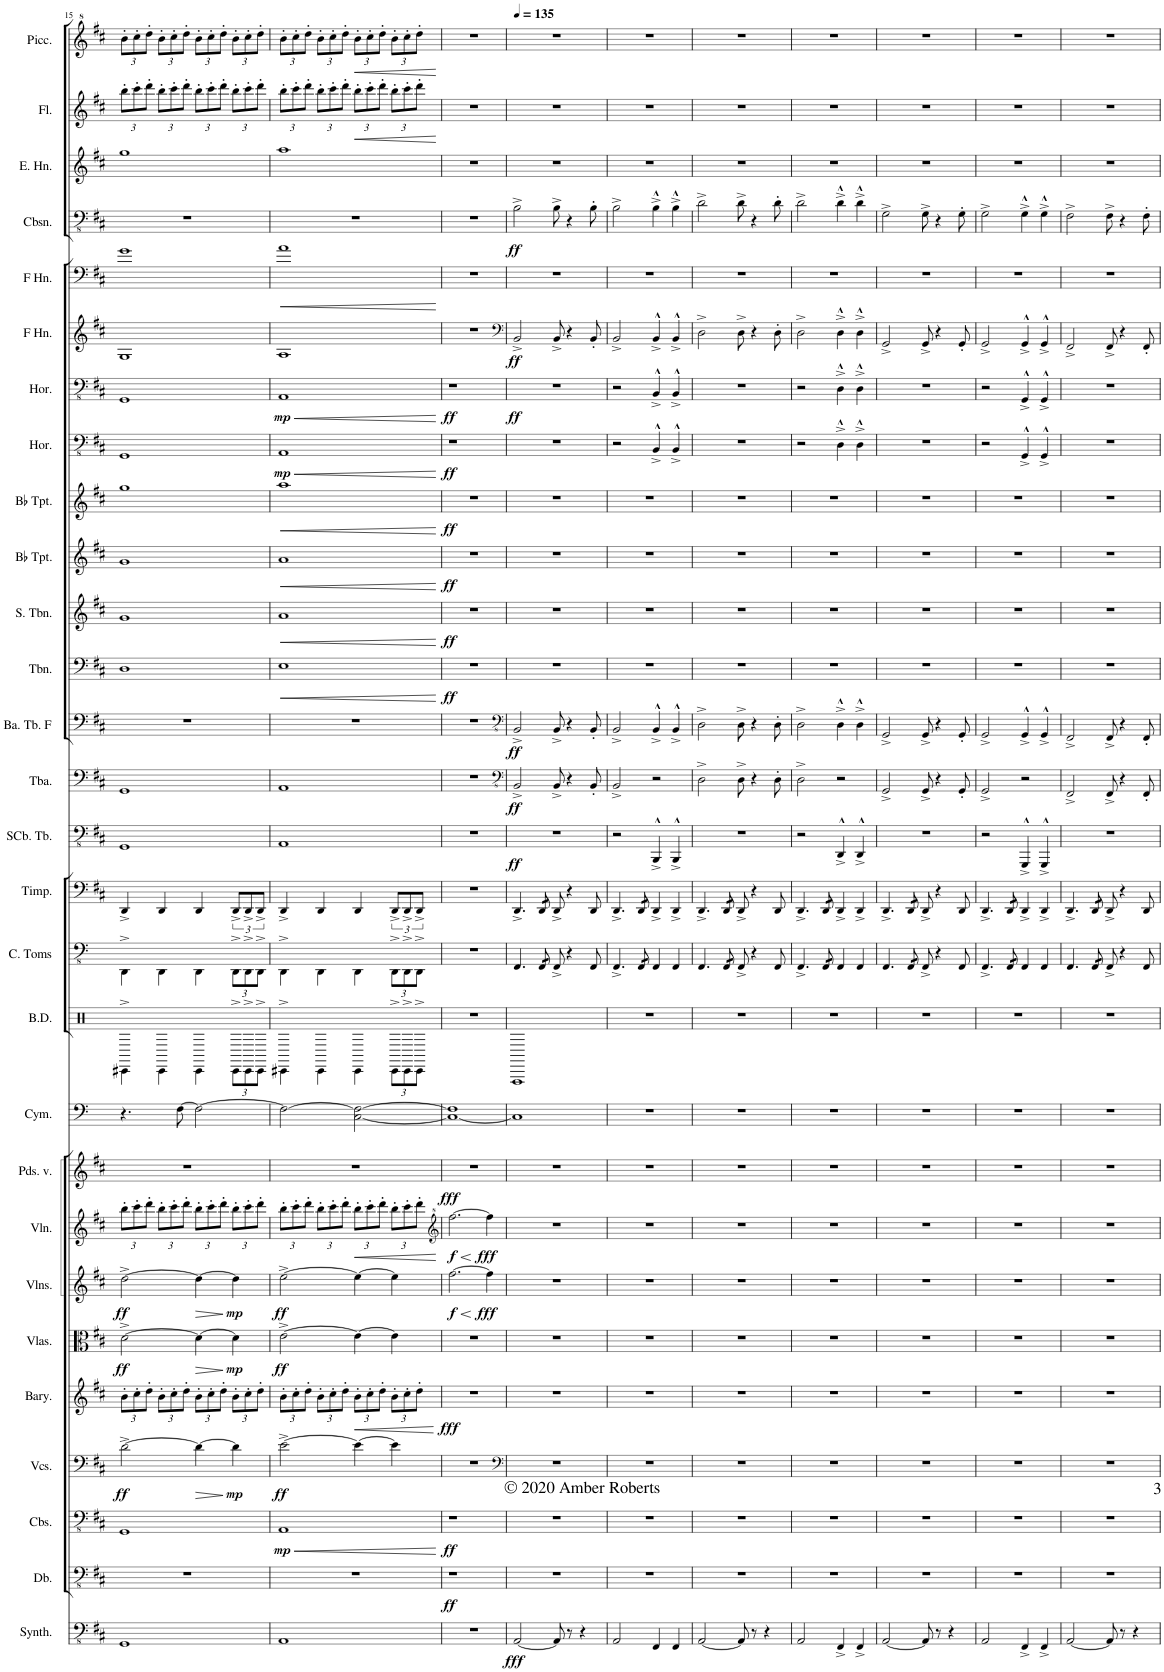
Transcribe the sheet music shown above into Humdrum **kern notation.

**kern	**dynam	**kern	**dynam	**kern	**dynam	**kern	**dynam	**kern	**dynam	**kern	**dynam	**kern	**dynam	**kern	**kern	**kern	**kern	**kern	**dynam	**kern	**dynam	**kern	**dynam	**kern	**dynam	**kern	**dynam	**kern	**dynam	**kern	**dynam	**kern	**dynam	**kern	**dynam	**kern	**dynam	**kern	**dynam	**kern	**dynam	**kern	**kern	**dynam	**kern	**dynam
*part26	*part26	*part25	*part25	*part24	*part24	*part23	*part23	*part22	*part22	*part21	*part21	*part20	*part20	*part19	*part18	*part17	*part16	*part15	*part15	*part14	*part14	*part13	*part13	*part12	*part12	*part11	*part11	*part10	*part10	*part9	*part9	*part8	*part8	*part7	*part7	*part6	*part6	*part5	*part5	*part4	*part4	*part3	*part2	*part2	*part1	*part1
*staff26	*staff26	*staff25	*staff25	*staff24	*staff24	*staff23	*staff23	*staff22	*staff22	*staff21	*staff21	*staff20	*staff20	*staff19	*staff18	*staff17	*staff16	*staff15	*staff15	*staff14	*staff14	*staff13	*staff13	*staff12	*staff12	*staff11	*staff11	*staff10	*staff10	*staff9	*staff9	*staff8	*staff8	*staff7	*staff7	*staff6	*staff6	*staff5	*staff5	*staff4	*staff4	*staff3	*staff2	*staff2	*staff1	*staff1
*I"Effect Synthesizer	*	*I"Contrabasses	*	*I"Violoncellos	*	*I"Baryton	*	*I"Violas	*	*I"Violins	*	*I"Violin	*	*I"Cymbals	*I"Bass Drums	*I"Concert Toms	*I"Timpani	*I"Sub-Contrabass Tuba	*	*I"Tuba	*	*I"Bass Tuba in F	*	*I"Trombone	*	*I"Soprano Trombone	*	*I"Bb Trumpet	*	*I"Bb Trumpet	*	*I"Horagai	*	*I"Horagai	*	*I"Horn in F	*	*I"Horn in F	*	*I"Contrabassoon	*	*I"English Horn	*I"Flute	*	*I"Piccolo	*
*I'Synth.	*	*I'Cbs.	*	*I'Vcs.	*	*I'Bary.	*	*I'Vlas.	*	*I'Vlns.	*	*I'Vln.	*	*I'Cym.	*I'B.D.	*I'C. Toms	*I'Timp.	*I'SCb. Tb.	*	*I'Tba.	*	*I'Ba. Tb. F	*	*I'Tbn.	*	*I'S. Tbn.	*	*I'Bb Tpt.	*	*I'Bb Tpt.	*	*I'Hor.	*	*I'Hor.	*	*	*	*	*	*I'Cbsn.	*	*I'E. Hn.	*I'Fl.	*	*I'Picc.	*
!!LO:PB:g=z
*clefFv4	*	*clefFv4	*	*clefF4	*	*clefF4	*	*clefC3	*	*clefG2	*	*clefG2	*	*clefF4	*clefX	*clefFv4	*clefF4	*clefFv4	*	*clefF4	*	*clefF4	*	*clefF4	*	*clefG2	*	*clefG2	*	*clefG2	*	*clefFv4	*	*clefFv4	*	*clefG2	*	*clefF4	*	*clefFv4	*	*clefG2	*clefG2	*	*clefG^2	*
*	*	*	*	*	*	*	*	*	*	*	*	*	*	*	*	*	*	*	*	*	*	*	*	*	*	*	*	*ITrd1c2	*	*ITrd1c2	*	*ITrd4c7	*	*ITrd4c7	*	*ITrd4c7	*	*ITrd4c7	*	*	*	*ITrd4c7	*	*	*ITrd-7c-12	*
*k[f#c#]	*	*k[f#c#]	*	*k[f#c#]	*	*k[f#c#]	*	*k[f#c#]	*	*k[f#c#]	*	*k[f#c#]	*	*k[]	*k[]	*k[]	*k[f#c#]	*k[f#c#]	*	*k[f#c#]	*	*k[f#c#]	*	*k[f#c#]	*	*k[f#c#]	*	*k[f#c#]	*	*k[f#c#]	*	*k[f#c#]	*	*k[f#c#]	*	*k[f#c#]	*	*k[f#c#]	*	*k[f#c#]	*	*k[f#c#]	*k[f#c#]	*	*k[f#c#]	*
*M4/4	*	*M4/4	*	*M4/4	*	*M4/4	*	*M4/4	*	*M4/4	*	*M4/4	*	*M4/4	*M4/4	*M4/4	*M4/4	*M4/4	*	*M4/4	*	*M4/4	*	*M4/4	*	*M4/4	*	*M4/4	*	*M4/4	*	*M4/4	*	*M4/4	*	*M4/4	*	*M4/4	*	*M4/4	*	*M4/4	*M4/4	*	*M4/4	*
*	*	*	*	*	*	*Xbrackettup	*	*	*	*	*	*Xbrackettup	*	*	*	*	*	*	*	*	*	*	*	*	*	*	*	*	*	*	*	*	*	*	*	*	*	*	*	*	*	*	*Xbrackettup	*	*Xbrackettup	*
=15	=15	=15	=15	=15	=15	=15	=15	=15	=15	=15	=15	=15	=15	=15	=15	=15	=15	=15	=15	=15	=15	=15	=15	=15	=15	=15	=15	=15	=15	=15	=15	=15	=15	=15	=15	=15	=15	=15	=15	=15	=15	=15	=15	=15	=15	=15
!	!	!	!	!	!LO:DY:b	!	!	!	!LO:DY:b	!	!LO:DY:b	!	!	!	!	!	!	!	!	!	!	!	!	!	!	!	!	!	!	!	!	!	!	!	!	!	!	!	!	!	!	!	!	!	!	!
1GGG	.	1GGG	.	[2d^\	ff	12b'\L	.	[2d^\	ff	[2dd^\	ff	12bb'\L	.	4.r	4CC#X^\	4DDD^\	4DD^</	1GGG	.	1GG	.	1r	.	1D	.	1g	.	1g	.	1gg	.	1GGG	.	1GGG	.	1G	.	1g	.	1r	.	1gg	12bb'\L	.	12bb'\L	.
.	.	.	.	.	.	12cc#'\	.	.	.	.	.	12ccc#'\	.	.	.	.	.	.	.	.	.	.	.	.	.	.	.	.	.	.	.	.	.	.	.	.	.	.	.	.	.	.	12ccc#'\	.	12ccc#'\	.
.	.	.	.	.	.	12dd'\J	.	.	.	.	.	12ddd'\J	.	.	.	.	.	.	.	.	.	.	.	.	.	.	.	.	.	.	.	.	.	.	.	.	.	.	.	.	.	.	12ddd'\J	.	12ddd'\J	.
.	.	.	.	.	.	12b'\L	.	.	.	.	.	12bb'\L	.	.	4CC\	4DDD\	4DD/	.	.	.	.	.	.	.	.	.	.	.	.	.	.	.	.	.	.	.	.	.	.	.	.	.	12bb'\L	.	12bb'\L	.
.	.	.	.	.	.	12cc#'\	.	.	.	.	.	12ccc#'\	.	.	.	.	.	.	.	.	.	.	.	.	.	.	.	.	.	.	.	.	.	.	.	.	.	.	.	.	.	.	12ccc#'\	.	12ccc#'\	.
.	.	.	.	.	.	.	.	.	.	.	.	.	.	[8F\	.	.	.	.	.	.	.	.	.	.	.	.	.	.	.	.	.	.	.	.	.	.	.	.	.	.	.	.	.	.	.	.
.	.	.	.	.	.	12dd'\J	.	.	.	.	.	12ddd'\J	.	.	.	.	.	.	.	.	.	.	.	.	.	.	.	.	.	.	.	.	.	.	.	.	.	.	.	.	.	.	12ddd'\J	.	12ddd'\J	.
!	!	!	!	!	!LO:HP:b	!	!	!	!LO:HP:b	!	!LO:HP:b	!	!	!	!	!	!	!	!	!	!	!	!	!	!	!	!	!	!	!	!	!	!	!	!	!	!	!	!	!	!	!	!	!	!	!
.	.	.	.	4d\_	>	12b'\L	.	4d\_	>	4dd\_	>	12bb'\L	.	2F\_	4CC\	4DDD\	4DD/	.	.	.	.	.	.	.	.	.	.	.	.	.	.	.	.	.	.	.	.	.	.	.	.	.	12bb'\L	.	12bb'\L	.
.	.	.	.	.	.	12cc#'\	.	.	.	.	.	12ccc#'\	.	.	.	.	.	.	.	.	.	.	.	.	.	.	.	.	.	.	.	.	.	.	.	.	.	.	.	.	.	.	12ccc#'\	.	12ccc#'\	.
.	.	.	.	.	.	12dd'\J	.	.	.	.	.	12ddd'\J	.	.	.	.	.	.	.	.	.	.	.	.	.	.	.	.	.	.	.	.	.	.	.	.	.	.	.	.	.	.	12ddd'\J	.	12ddd'\J	.
*	*	*	*	*	*	*	*	*	*	*	*	*	*	*	*Xbrackettup	*Xbrackettup	*	*	*	*	*	*	*	*	*	*	*	*	*	*	*	*	*	*	*	*	*	*	*	*	*	*	*	*	*	*
!	!	!	!	!	!LO:DY:n=1:b	!	!	!	!LO:DY:n=1:b	!	!LO:DY:n=1:b	!	!	!	!	!	!	!	!	!	!	!	!	!	!	!	!	!	!	!	!	!	!	!	!	!	!	!	!	!	!	!	!	!	!	!
.	.	.	.	4d\]	] mp	12b'\L	.	4d\]	] mp	4dd\]	] mp	12bb'\L	.	.	12CC^\L	12DDD^\L	12DD^</L	.	.	.	.	.	.	.	.	.	.	.	.	.	.	.	.	.	.	.	.	.	.	.	.	.	12bb'\L	.	12bb'\L	.
.	.	.	.	.	.	12cc#'\	.	.	.	.	.	12ccc#'\	.	.	12CC^\	12DDD^\	12DD^</	.	.	.	.	.	.	.	.	.	.	.	.	.	.	.	.	.	.	.	.	.	.	.	.	.	12ccc#'\	.	12ccc#'\	.
.	.	.	.	.	.	12dd'\J	.	.	.	.	.	12ddd'\J	.	.	12CC^\J	12DDD^\J	12DD^</J	.	.	.	.	.	.	.	.	.	.	.	.	.	.	.	.	.	.	.	.	.	.	.	.	.	12ddd'\J	.	12ddd'\J	.
=16	=16	=16	=16	=16	=16	=16	=16	=16	=16	=16	=16	=16	=16	=16	=16	=16	=16	=16	=16	=16	=16	=16	=16	=16	=16	=16	=16	=16	=16	=16	=16	=16	=16	=16	=16	=16	=16	=16	=16	=16	=16	=16	=16	=16	=16	=16
!	!	!	!LO:HP:b	!	!	!	!	!	!	!	!	!	!	!	!	!	!	!	!	!	!	!	!	!	!LO:HP:b	!	!LO:HP:b	!	!LO:HP:b	!	!LO:HP:b	!	!LO:HP:b	!	!LO:HP:b	!	!	!	!LO:HP:b	!	!	!	!	!	!	!
!	!	!	!LO:DY:n=1:b	!	!LO:DY:b	!	!	!	!LO:DY:b	!	!LO:DY:b	!	!	!	!	!	!	!	!	!	!	!	!	!	!	!	!	!	!	!	!	!	!LO:DY:n=1:b	!	!LO:DY:n=1:b	!	!	!	!	!	!	!	!	!	!	!
1AAA	.	1AAA	< mp	[2e^\	ff	12b'\L	.	[2e^\	ff	[2ee^\	ff	12bb'\L	.	2F\_	4CC#X^\	4DDD^\	4DD^</	1AAA	.	1AA	.	1r	.	1E	<	1a	<	1a	<	1aa	<	1AAA	< mp	1AAA	< mp	1A	.	1a	<	1r	.	1aa	12bb'\L	.	12bb'\L	.
.	.	.	.	.	.	12cc#'\	.	.	.	.	.	12ccc#'\	.	.	.	.	.	.	.	.	.	.	.	.	.	.	.	.	.	.	.	.	.	.	.	.	.	.	.	.	.	.	12ccc#'\	.	12ccc#'\	.
.	.	.	.	.	.	12dd'\J	.	.	.	.	.	12ddd'\J	.	.	.	.	.	.	.	.	.	.	.	.	.	.	.	.	.	.	.	.	.	.	.	.	.	.	.	.	.	.	12ddd'\J	.	12ddd'\J	.
.	.	.	.	.	.	12b'\L	.	.	.	.	.	12bb'\L	.	.	4CC\	4DDD\	4DD/	.	.	.	.	.	.	.	.	.	.	.	.	.	.	.	.	.	.	.	.	.	.	.	.	.	12bb'\L	.	12bb'\L	.
.	.	.	.	.	.	12cc#'\	.	.	.	.	.	12ccc#'\	.	.	.	.	.	.	.	.	.	.	.	.	.	.	.	.	.	.	.	.	.	.	.	.	.	.	.	.	.	.	12ccc#'\	.	12ccc#'\	.
.	.	.	.	.	.	12dd'\J	.	.	.	.	.	12ddd'\J	.	.	.	.	.	.	.	.	.	.	.	.	.	.	.	.	.	.	.	.	.	.	.	.	.	.	.	.	.	.	12ddd'\J	.	12ddd'\J	.
!	!	!	!	!	!	!	!LO:HP:b	!	!	!	!	!	!LO:HP:b	!	!	!	!	!	!	!	!	!	!	!	!	!	!	!	!	!	!	!	!	!	!	!	!	!	!	!	!	!	!	!LO:HP:b	!	!LO:HP:b
.	.	.	.	4e\_	.	12b'\L	<	4e\_	.	4ee\_	.	12bb'\L	<	[2C\ 2F\_	4CC\	4DDD\	4DD/	.	.	.	.	.	.	.	.	.	.	.	.	.	.	.	.	.	.	.	.	.	.	.	.	.	12bb'\L	<	12bb'\L	<
.	.	.	.	.	.	12cc#'\	.	.	.	.	.	12ccc#'\	.	.	.	.	.	.	.	.	.	.	.	.	.	.	.	.	.	.	.	.	.	.	.	.	.	.	.	.	.	.	12ccc#'\	.	12ccc#'\	.
.	.	.	.	.	.	12dd'\J	.	.	.	.	.	12ddd'\J	.	.	.	.	.	.	.	.	.	.	.	.	.	.	.	.	.	.	.	.	.	.	.	.	.	.	.	.	.	.	12ddd'\J	.	12ddd'\J	.
.	.	.	.	4e\]	.	12b'\L	.	4e\]	.	4ee\]	.	12bb'\L	.	.	12CC^\L	12DDD^\L	12DD^</L	.	.	.	.	.	.	.	.	.	.	.	.	.	.	.	.	.	.	.	.	.	.	.	.	.	12bb'\L	.	12bb'\L	.
.	.	.	.	.	.	12cc#'\	.	.	.	.	.	12ccc#'\	.	.	12CC^\	12DDD^\	12DD^</	.	.	.	.	.	.	.	.	.	.	.	.	.	.	.	.	.	.	.	.	.	.	.	.	.	12ccc#'\	.	12ccc#'\	.
.	.	.	.	.	.	12dd'\J	.	.	.	.	.	12ddd'\J	.	.	12CC^\J	12DDD^\J	12DD^</J	.	.	.	.	.	.	.	.	.	.	.	.	.	.	.	.	.	.	.	.	.	.	.	.	.	12ddd'\J	.	12ddd'\J	.
.	.	.	[	.	.	.	[	.	.	.	.	.	[	.	.	.	.	.	.	.	.	.	.	.	[	.	[	.	[	.	[	.	[	.	[	.	.	.	[	.	.	.	.	[	.	[
=17	=17	=17	=17	=17	=17	=17	=17	=17	=17	=17	=17	=17	=17	=17	=17	=17	=17	=17	=17	=17	=17	=17	=17	=17	=17	=17	=17	=17	=17	=17	=17	=17	=17	=17	=17	=17	=17	=17	=17	=17	=17	=17	=17	=17	=17	=17
*	*	*	*	*	*	*	*	*	*	*	*	*clefG^2	*	*	*	*	*	*	*	*	*	*	*	*	*	*	*	*	*	*	*	*	*	*	*	*	*	*	*	*	*	*	*	*	*	*
!	!	!	!LO:DY:b	!	!	!	!LO:DY:b	!	!	!	!LO:HP:b	!	!LO:HP:b	!	!	!	!	!	!	!	!	!	!	!	!	!	!	!	!	!	!	!	!	!	!	!	!	!	!	!	!	!	!	!	!	!
!	!	!	!	!	!	!	!	!	!	!	!LO:DY:n=1:b	!	!LO:DY:n=1:b	!	!	!	!	!	!	!	!	!	!	!	!LO:DY:b	!	!LO:DY:b	!	!LO:DY:b	!	!LO:DY:b	!	!LO:DY:b	!	!LO:DY:b	!	!	!	!	!	!	!	!	!	!	!
1r	.	1r	ff	1r	.	1r	fff	1r	.	[2.ff#\	< f	[2.fff#\	< f	1C_ 1F]	1r	1r	1r	1r	.	1r	.	1r	.	1r	ff	1r	ff	1r	ff	1r	ff	1r	ff	1r	ff	1r	.	1r	.	1r	.	1r	1r	.	1r	.
!	!	!	!	!	!	!	!	!	!	!	!LO:DY:n=2:b	!	!LO:DY:n=2:b	!	!	!	!	!	!	!	!	!	!	!	!	!	!	!	!	!	!	!	!	!	!	!	!	!	!	!	!	!	!	!	!	!
.	.	.	.	.	.	.	.	.	.	4ff#\]	[ fff	4fff#\]	[ fff	.	.	.	.	.	.	.	.	.	.	.	.	.	.	.	.	.	.	.	.	.	.	.	.	.	.	.	.	.	.	.	.	.
=18	=18	=18	=18	=18	=18	=18	=18	=18	=18	=18	=18	=18	=18	=18	=18	=18	=18	=18	=18	=18	=18	=18	=18	=18	=18	=18	=18	=18	=18	=18	=18	=18	=18	=18	=18	=18	=18	=18	=18	=18	=18	=18	=18	=18	=18	=18
*	*	*	*	*clefF4	*	*	*	*	*	*	*	*	*	*	*	*	*	*	*	*clefFv4	*	*clefFv4	*	*	*	*	*	*	*	*	*	*	*	*	*	*clefF4	*	*	*	*	*	*	*	*	*	*
*	*	*	*	*	*	*	*	*	*	*	*	*	*	*	*	*	*	*	*	*	*	*	*	*	*	*	*	*	*	*	*	*	*	*	*	*	*	*	*	*	*	*	*	*	*MM135	*
!	!LO:DY:b	!	!	!	!	!	!	!	!	!	!	!	!	!	!	!	!	!	!LO:DY:b	!	!LO:DY:b	!	!LO:DY:b	!	!	!	!	!	!	!	!	!	!	!	!LO:DY:b	!	!LO:DY:b	!	!	!	!LO:DY:b	!	!	!	!	!
[2AAA/	fff	1r	.	1r	.	1r	.	1r	.	1r	.	1r	.	1C]	1FFF	4.FFF/	4.DD^/	1r	ff	2BBB^/	ff	2BBB^/	ff	1r	.	1r	.	1r	.	1r	.	1r	.	1r	ff	2BB^/	ff	1r	.	2BB^\	ff	1r	1r	.	1r	.
*	*	*	*	*	*	*	*	*	*	*	*	*	*	*	*	*tremolo	*	*	*	*	*	*	*	*	*	*	*	*	*	*	*	*	*	*	*	*	*	*	*	*	*	*	*	*	*	*
*	*	*	*	*	*	*	*	*	*	*	*	*	*	*	*	*	*tremolo	*	*	*	*	*	*	*	*	*	*	*	*	*	*	*	*	*	*	*	*	*	*	*	*	*	*	*	*	*
.	.	.	.	.	.	.	.	.	.	.	.	.	.	.	.	16FFF/	16DD/	.	.	.	.	.	.	.	.	.	.	.	.	.	.	.	.	.	.	.	.	.	.	.	.	.	.	.	.	.
.	.	.	.	.	.	.	.	.	.	.	.	.	.	.	.	16FFF/	16DD/	.	.	.	.	.	.	.	.	.	.	.	.	.	.	.	.	.	.	.	.	.	.	.	.	.	.	.	.	.
*	*	*	*	*	*	*	*	*	*	*	*	*	*	*	*	*	*Xtremolo	*	*	*	*	*	*	*	*	*	*	*	*	*	*	*	*	*	*	*	*	*	*	*	*	*	*	*	*	*
*	*	*	*	*	*	*	*	*	*	*	*	*	*	*	*	*Xtremolo	*	*	*	*	*	*	*	*	*	*	*	*	*	*	*	*	*	*	*	*	*	*	*	*	*	*	*	*	*	*
8AAA/]	.	.	.	.	.	.	.	.	.	.	.	.	.	.	.	8FFF^/	8DD^/	.	.	8BBB^/	.	8BBB^/	.	.	.	.	.	.	.	.	.	.	.	.	.	8BB^/	.	.	.	8BB^\	.	.	.	.	.	.
8r	.	.	.	.	.	.	.	.	.	.	.	.	.	.	.	4r	4r	.	.	4r	.	4r	.	.	.	.	.	.	.	.	.	.	.	.	.	4r	.	.	.	4r	.	.	.	.	.	.
4r	.	.	.	.	.	.	.	.	.	.	.	.	.	.	.	.	.	.	.	.	.	.	.	.	.	.	.	.	.	.	.	.	.	.	.	.	.	.	.	.	.	.	.	.	.	.
.	.	.	.	.	.	.	.	.	.	.	.	.	.	.	.	8FFF/	8DD/	.	.	8BBB'/	.	8BBB'/	.	.	.	.	.	.	.	.	.	.	.	.	.	8BB'/	.	.	.	8BB'\	.	.	.	.	.	.
=19	=19	=19	=19	=19	=19	=19	=19	=19	=19	=19	=19	=19	=19	=19	=19	=19	=19	=19	=19	=19	=19	=19	=19	=19	=19	=19	=19	=19	=19	=19	=19	=19	=19	=19	=19	=19	=19	=19	=19	=19	=19	=19	=19	=19	=19	=19
2AAA/	.	1r	.	1r	.	1r	.	1r	.	1r	.	1r	.	1r	1r	4.FFF^/	4.DD^/	2r	.	2BBB^/	.	2BBB^/	.	1r	.	1r	.	1r	.	1r	.	2r	.	2r	.	2BB^/	.	1r	.	2BB^\	.	1r	1r	.	1r	.
*	*	*	*	*	*	*	*	*	*	*	*	*	*	*	*	*tremolo	*	*	*	*	*	*	*	*	*	*	*	*	*	*	*	*	*	*	*	*	*	*	*	*	*	*	*	*	*	*
*	*	*	*	*	*	*	*	*	*	*	*	*	*	*	*	*	*tremolo	*	*	*	*	*	*	*	*	*	*	*	*	*	*	*	*	*	*	*	*	*	*	*	*	*	*	*	*	*
.	.	.	.	.	.	.	.	.	.	.	.	.	.	.	.	16FFF/	16DD/	.	.	.	.	.	.	.	.	.	.	.	.	.	.	.	.	.	.	.	.	.	.	.	.	.	.	.	.	.
.	.	.	.	.	.	.	.	.	.	.	.	.	.	.	.	16FFF/	16DD/	.	.	.	.	.	.	.	.	.	.	.	.	.	.	.	.	.	.	.	.	.	.	.	.	.	.	.	.	.
*	*	*	*	*	*	*	*	*	*	*	*	*	*	*	*	*	*Xtremolo	*	*	*	*	*	*	*	*	*	*	*	*	*	*	*	*	*	*	*	*	*	*	*	*	*	*	*	*	*
*	*	*	*	*	*	*	*	*	*	*	*	*	*	*	*	*Xtremolo	*	*	*	*	*	*	*	*	*	*	*	*	*	*	*	*	*	*	*	*	*	*	*	*	*	*	*	*	*	*
4FFF#/	.	.	.	.	.	.	.	.	.	.	.	.	.	.	.	4FFF/	4DD^/	4BBBB^^^/	.	2r	.	4BBB^^^/	.	.	.	.	.	.	.	.	.	4BBB^^^/	.	4BBB^^^/	.	4BB^^^/	.	.	.	4BB^^^\	.	.	.	.	.	.
4FFF#/	.	.	.	.	.	.	.	.	.	.	.	.	.	.	.	4FFF/	4DD^/	4BBBB^^^/	.	.	.	4BBB^^^/	.	.	.	.	.	.	.	.	.	4BBB^^^/	.	4BBB^^^/	.	4BB^^^/	.	.	.	4BB^^^\	.	.	.	.	.	.
=20	=20	=20	=20	=20	=20	=20	=20	=20	=20	=20	=20	=20	=20	=20	=20	=20	=20	=20	=20	=20	=20	=20	=20	=20	=20	=20	=20	=20	=20	=20	=20	=20	=20	=20	=20	=20	=20	=20	=20	=20	=20	=20	=20	=20	=20	=20
[2AAA/	.	1r	.	1r	.	1r	.	1r	.	1r	.	1r	.	1r	1r	4.FFF/	4.DD^/	1r	.	2DD^\	.	2DD^\	.	1r	.	1r	.	1r	.	1r	.	1r	.	1r	.	2D^\	.	1r	.	2D^\	.	1r	1r	.	1r	.
*	*	*	*	*	*	*	*	*	*	*	*	*	*	*	*	*tremolo	*	*	*	*	*	*	*	*	*	*	*	*	*	*	*	*	*	*	*	*	*	*	*	*	*	*	*	*	*	*
*	*	*	*	*	*	*	*	*	*	*	*	*	*	*	*	*	*tremolo	*	*	*	*	*	*	*	*	*	*	*	*	*	*	*	*	*	*	*	*	*	*	*	*	*	*	*	*	*
.	.	.	.	.	.	.	.	.	.	.	.	.	.	.	.	16FFF/	16DD/	.	.	.	.	.	.	.	.	.	.	.	.	.	.	.	.	.	.	.	.	.	.	.	.	.	.	.	.	.
.	.	.	.	.	.	.	.	.	.	.	.	.	.	.	.	16FFF/	16DD/	.	.	.	.	.	.	.	.	.	.	.	.	.	.	.	.	.	.	.	.	.	.	.	.	.	.	.	.	.
*	*	*	*	*	*	*	*	*	*	*	*	*	*	*	*	*	*Xtremolo	*	*	*	*	*	*	*	*	*	*	*	*	*	*	*	*	*	*	*	*	*	*	*	*	*	*	*	*	*
*	*	*	*	*	*	*	*	*	*	*	*	*	*	*	*	*Xtremolo	*	*	*	*	*	*	*	*	*	*	*	*	*	*	*	*	*	*	*	*	*	*	*	*	*	*	*	*	*	*
8AAA/]	.	.	.	.	.	.	.	.	.	.	.	.	.	.	.	8FFF^/	8DD^/	.	.	8DD^\	.	8DD^\	.	.	.	.	.	.	.	.	.	.	.	.	.	8D^\	.	.	.	8D^\	.	.	.	.	.	.
8r	.	.	.	.	.	.	.	.	.	.	.	.	.	.	.	4r	4r	.	.	4r	.	4r	.	.	.	.	.	.	.	.	.	.	.	.	.	4r	.	.	.	4r	.	.	.	.	.	.
4r	.	.	.	.	.	.	.	.	.	.	.	.	.	.	.	.	.	.	.	.	.	.	.	.	.	.	.	.	.	.	.	.	.	.	.	.	.	.	.	.	.	.	.	.	.	.
.	.	.	.	.	.	.	.	.	.	.	.	.	.	.	.	8FFF/	8DD/	.	.	8DD'\	.	8DD'\	.	.	.	.	.	.	.	.	.	.	.	.	.	8D'\	.	.	.	8D'\	.	.	.	.	.	.
=21	=21	=21	=21	=21	=21	=21	=21	=21	=21	=21	=21	=21	=21	=21	=21	=21	=21	=21	=21	=21	=21	=21	=21	=21	=21	=21	=21	=21	=21	=21	=21	=21	=21	=21	=21	=21	=21	=21	=21	=21	=21	=21	=21	=21	=21	=21
2AAA/	.	1r	.	1r	.	1r	.	1r	.	1r	.	1r	.	1r	1r	4.FFF^/	4.DD^/	2r	.	2DD^\	.	2DD^\	.	1r	.	1r	.	1r	.	1r	.	2r	.	2r	.	2D^\	.	1r	.	2D^\	.	1r	1r	.	1r	.
*	*	*	*	*	*	*	*	*	*	*	*	*	*	*	*	*tremolo	*	*	*	*	*	*	*	*	*	*	*	*	*	*	*	*	*	*	*	*	*	*	*	*	*	*	*	*	*	*
*	*	*	*	*	*	*	*	*	*	*	*	*	*	*	*	*	*tremolo	*	*	*	*	*	*	*	*	*	*	*	*	*	*	*	*	*	*	*	*	*	*	*	*	*	*	*	*	*
.	.	.	.	.	.	.	.	.	.	.	.	.	.	.	.	16FFF/	16DD/	.	.	.	.	.	.	.	.	.	.	.	.	.	.	.	.	.	.	.	.	.	.	.	.	.	.	.	.	.
.	.	.	.	.	.	.	.	.	.	.	.	.	.	.	.	16FFF/	16DD/	.	.	.	.	.	.	.	.	.	.	.	.	.	.	.	.	.	.	.	.	.	.	.	.	.	.	.	.	.
*	*	*	*	*	*	*	*	*	*	*	*	*	*	*	*	*	*Xtremolo	*	*	*	*	*	*	*	*	*	*	*	*	*	*	*	*	*	*	*	*	*	*	*	*	*	*	*	*	*
*	*	*	*	*	*	*	*	*	*	*	*	*	*	*	*	*Xtremolo	*	*	*	*	*	*	*	*	*	*	*	*	*	*	*	*	*	*	*	*	*	*	*	*	*	*	*	*	*	*
4FFF#^/	.	.	.	.	.	.	.	.	.	.	.	.	.	.	.	4FFF/	4DD^/	4DDD^^^/	.	2r	.	4DD^^^\	.	.	.	.	.	.	.	.	.	4DD^^^\	.	4DD^^^\	.	4D^^^\	.	.	.	4D^^^\	.	.	.	.	.	.
4FFF#^/	.	.	.	.	.	.	.	.	.	.	.	.	.	.	.	4FFF/	4DD^/	4DDD^^^/	.	.	.	4DD^^^\	.	.	.	.	.	.	.	.	.	4DD^^^\	.	4DD^^^\	.	4D^^^\	.	.	.	4D^^^\	.	.	.	.	.	.
=22	=22	=22	=22	=22	=22	=22	=22	=22	=22	=22	=22	=22	=22	=22	=22	=22	=22	=22	=22	=22	=22	=22	=22	=22	=22	=22	=22	=22	=22	=22	=22	=22	=22	=22	=22	=22	=22	=22	=22	=22	=22	=22	=22	=22	=22	=22
[2AAA/	.	1r	.	1r	.	1r	.	1r	.	1r	.	1r	.	1r	1r	4.FFF/	4.DD^/	1r	.	2GGG^/	.	2GGG^/	.	1r	.	1r	.	1r	.	1r	.	1r	.	1r	.	2GG^/	.	1r	.	2GG^\	.	1r	1r	.	1r	.
*	*	*	*	*	*	*	*	*	*	*	*	*	*	*	*	*tremolo	*	*	*	*	*	*	*	*	*	*	*	*	*	*	*	*	*	*	*	*	*	*	*	*	*	*	*	*	*	*
*	*	*	*	*	*	*	*	*	*	*	*	*	*	*	*	*	*tremolo	*	*	*	*	*	*	*	*	*	*	*	*	*	*	*	*	*	*	*	*	*	*	*	*	*	*	*	*	*
.	.	.	.	.	.	.	.	.	.	.	.	.	.	.	.	16FFF/	16DD/	.	.	.	.	.	.	.	.	.	.	.	.	.	.	.	.	.	.	.	.	.	.	.	.	.	.	.	.	.
.	.	.	.	.	.	.	.	.	.	.	.	.	.	.	.	16FFF/	16DD/	.	.	.	.	.	.	.	.	.	.	.	.	.	.	.	.	.	.	.	.	.	.	.	.	.	.	.	.	.
*	*	*	*	*	*	*	*	*	*	*	*	*	*	*	*	*	*Xtremolo	*	*	*	*	*	*	*	*	*	*	*	*	*	*	*	*	*	*	*	*	*	*	*	*	*	*	*	*	*
*	*	*	*	*	*	*	*	*	*	*	*	*	*	*	*	*Xtremolo	*	*	*	*	*	*	*	*	*	*	*	*	*	*	*	*	*	*	*	*	*	*	*	*	*	*	*	*	*	*
8AAA/]	.	.	.	.	.	.	.	.	.	.	.	.	.	.	.	8FFF^/	8DD^/	.	.	8GGG^/	.	8GGG^/	.	.	.	.	.	.	.	.	.	.	.	.	.	8GG^/	.	.	.	8GG^\	.	.	.	.	.	.
8r	.	.	.	.	.	.	.	.	.	.	.	.	.	.	.	4r	4r	.	.	4r	.	4r	.	.	.	.	.	.	.	.	.	.	.	.	.	4r	.	.	.	4r	.	.	.	.	.	.
4r	.	.	.	.	.	.	.	.	.	.	.	.	.	.	.	.	.	.	.	.	.	.	.	.	.	.	.	.	.	.	.	.	.	.	.	.	.	.	.	.	.	.	.	.	.	.
.	.	.	.	.	.	.	.	.	.	.	.	.	.	.	.	8FFF/	8DD/	.	.	8GGG'/	.	8GGG'/	.	.	.	.	.	.	.	.	.	.	.	.	.	8GG'/	.	.	.	8GG'\	.	.	.	.	.	.
=23	=23	=23	=23	=23	=23	=23	=23	=23	=23	=23	=23	=23	=23	=23	=23	=23	=23	=23	=23	=23	=23	=23	=23	=23	=23	=23	=23	=23	=23	=23	=23	=23	=23	=23	=23	=23	=23	=23	=23	=23	=23	=23	=23	=23	=23	=23
2AAA/	.	1r	.	1r	.	1r	.	1r	.	1r	.	1r	.	1r	1r	4.FFF^/	4.DD^/	2r	.	2GGG^/	.	2GGG^/	.	1r	.	1r	.	1r	.	1r	.	2r	.	2r	.	2GG^/	.	1r	.	2GG^\	.	1r	1r	.	1r	.
*	*	*	*	*	*	*	*	*	*	*	*	*	*	*	*	*tremolo	*	*	*	*	*	*	*	*	*	*	*	*	*	*	*	*	*	*	*	*	*	*	*	*	*	*	*	*	*	*
*	*	*	*	*	*	*	*	*	*	*	*	*	*	*	*	*	*tremolo	*	*	*	*	*	*	*	*	*	*	*	*	*	*	*	*	*	*	*	*	*	*	*	*	*	*	*	*	*
.	.	.	.	.	.	.	.	.	.	.	.	.	.	.	.	16FFF/	16DD/	.	.	.	.	.	.	.	.	.	.	.	.	.	.	.	.	.	.	.	.	.	.	.	.	.	.	.	.	.
.	.	.	.	.	.	.	.	.	.	.	.	.	.	.	.	16FFF/	16DD/	.	.	.	.	.	.	.	.	.	.	.	.	.	.	.	.	.	.	.	.	.	.	.	.	.	.	.	.	.
*	*	*	*	*	*	*	*	*	*	*	*	*	*	*	*	*	*Xtremolo	*	*	*	*	*	*	*	*	*	*	*	*	*	*	*	*	*	*	*	*	*	*	*	*	*	*	*	*	*
*	*	*	*	*	*	*	*	*	*	*	*	*	*	*	*	*Xtremolo	*	*	*	*	*	*	*	*	*	*	*	*	*	*	*	*	*	*	*	*	*	*	*	*	*	*	*	*	*	*
4FFF#^/	.	.	.	.	.	.	.	.	.	.	.	.	.	.	.	4FFF/	4DD^/	4GGGG^^^/	.	2r	.	4GGG^^^/	.	.	.	.	.	.	.	.	.	4GGG^^^/	.	4GGG^^^/	.	4GG^^^/	.	.	.	4GG^^^\	.	.	.	.	.	.
4FFF#^/	.	.	.	.	.	.	.	.	.	.	.	.	.	.	.	4FFF/	4DD^/	4GGGG^^^/	.	.	.	4GGG^^^/	.	.	.	.	.	.	.	.	.	4GGG^^^/	.	4GGG^^^/	.	4GG^^^/	.	.	.	4GG^^^\	.	.	.	.	.	.
=24	=24	=24	=24	=24	=24	=24	=24	=24	=24	=24	=24	=24	=24	=24	=24	=24	=24	=24	=24	=24	=24	=24	=24	=24	=24	=24	=24	=24	=24	=24	=24	=24	=24	=24	=24	=24	=24	=24	=24	=24	=24	=24	=24	=24	=24	=24
[2AAA/	.	1r	.	1r	.	1r	.	1r	.	1r	.	1r	.	1r	1r	4.FFF/	4.DD^/	1r	.	2FFF#^/	.	2FFF#^/	.	1r	.	1r	.	1r	.	1r	.	1r	.	1r	.	2FF#^/	.	1r	.	2FF#^\	.	1r	1r	.	1r	.
*	*	*	*	*	*	*	*	*	*	*	*	*	*	*	*	*tremolo	*	*	*	*	*	*	*	*	*	*	*	*	*	*	*	*	*	*	*	*	*	*	*	*	*	*	*	*	*	*
*	*	*	*	*	*	*	*	*	*	*	*	*	*	*	*	*	*tremolo	*	*	*	*	*	*	*	*	*	*	*	*	*	*	*	*	*	*	*	*	*	*	*	*	*	*	*	*	*
.	.	.	.	.	.	.	.	.	.	.	.	.	.	.	.	16FFF/	16DD/	.	.	.	.	.	.	.	.	.	.	.	.	.	.	.	.	.	.	.	.	.	.	.	.	.	.	.	.	.
.	.	.	.	.	.	.	.	.	.	.	.	.	.	.	.	16FFF/	16DD/	.	.	.	.	.	.	.	.	.	.	.	.	.	.	.	.	.	.	.	.	.	.	.	.	.	.	.	.	.
*	*	*	*	*	*	*	*	*	*	*	*	*	*	*	*	*	*Xtremolo	*	*	*	*	*	*	*	*	*	*	*	*	*	*	*	*	*	*	*	*	*	*	*	*	*	*	*	*	*
*	*	*	*	*	*	*	*	*	*	*	*	*	*	*	*	*Xtremolo	*	*	*	*	*	*	*	*	*	*	*	*	*	*	*	*	*	*	*	*	*	*	*	*	*	*	*	*	*	*
8AAA/]	.	.	.	.	.	.	.	.	.	.	.	.	.	.	.	8FFF^/	8DD^/	.	.	8FFF#^/	.	8FFF#^/	.	.	.	.	.	.	.	.	.	.	.	.	.	8FF#^/	.	.	.	8FF#^\	.	.	.	.	.	.
8r	.	.	.	.	.	.	.	.	.	.	.	.	.	.	.	4r	4r	.	.	4r	.	4r	.	.	.	.	.	.	.	.	.	.	.	.	.	4r	.	.	.	4r	.	.	.	.	.	.
4r	.	.	.	.	.	.	.	.	.	.	.	.	.	.	.	.	.	.	.	.	.	.	.	.	.	.	.	.	.	.	.	.	.	.	.	.	.	.	.	.	.	.	.	.	.	.
.	.	.	.	.	.	.	.	.	.	.	.	.	.	.	.	8FFF/	8DD/	.	.	8FFF#'/	.	8FFF#'/	.	.	.	.	.	.	.	.	.	.	.	.	.	8FF#'/	.	.	.	8FF#'\	.	.	.	.	.	.
=	=	=	=	=	=	=	=	=	=	=	=	=	=	=	=	=	=	=	=	=	=	=	=	=	=	=	=	=	=	=	=	=	=	=	=	=	=	=	=	=	=	=	=	=	=	=
*-	*-	*-	*-	*-	*-	*-	*-	*-	*-	*-	*-	*-	*-	*-	*-	*-	*-	*-	*-	*-	*-	*-	*-	*-	*-	*-	*-	*-	*-	*-	*-	*-	*-	*-	*-	*-	*-	*-	*-	*-	*-	*-	*-	*-	*-	*-
